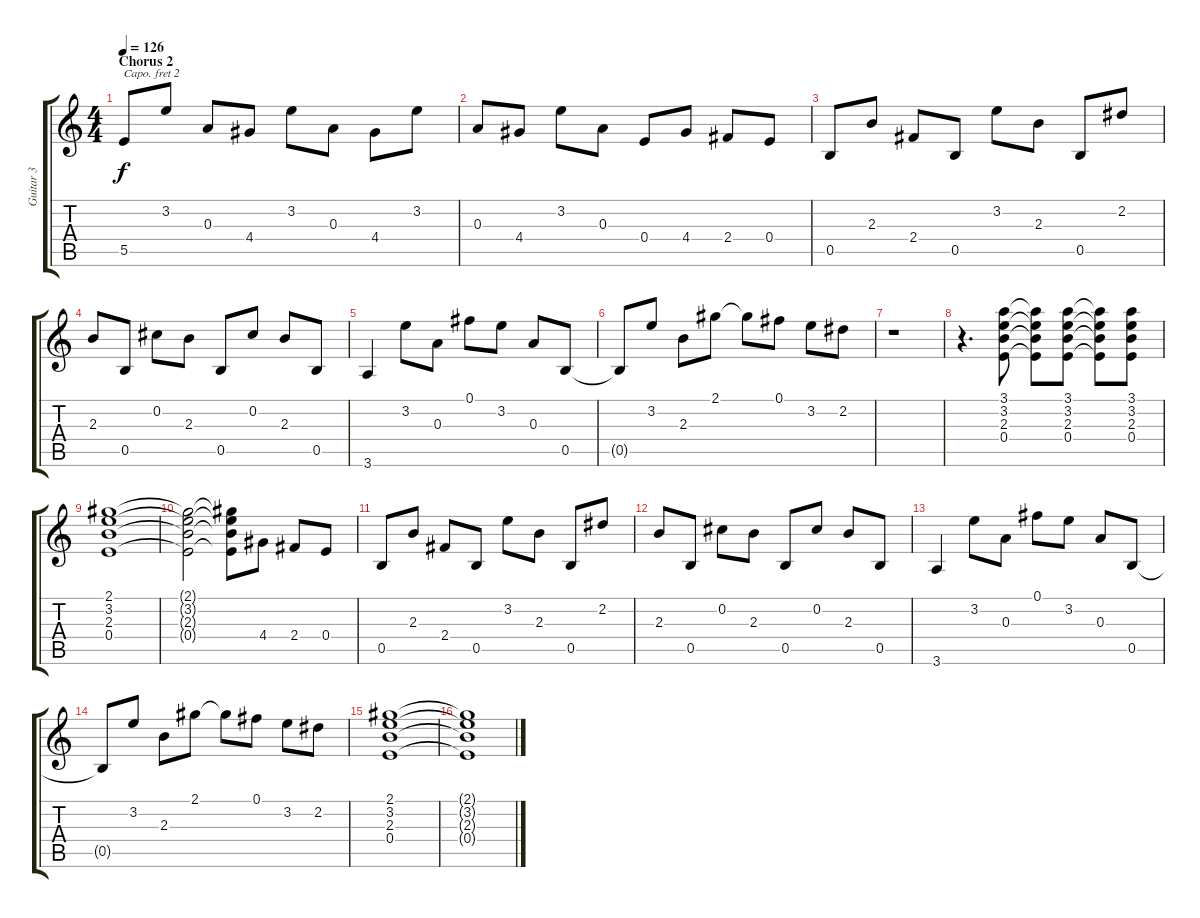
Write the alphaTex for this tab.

\track ("Guitar 3" "Guitar 3") {instrument electricguitarclean}
\staff {score tabs}
\capo 2
\tuning (E4 B3 G3 D3 A2 E2) {hide}
\ts (4 4)
\section ("" "Chorus 2")
\tempo 126
\clef g2
\ks c
5.5.8{dy f} 3.2.8 0.3.8 4.4.8 3.2.8 0.3.8 4.4.8 3.2.8 |
0.3.8 4.4.8 3.2.8 0.3.8 0.4.8 4.4.8 2.4.8 0.4.8 |
0.5.8 2.3.8 2.4.8 0.5.8 3.2.8 2.3.8 0.5.8 2.2.8 |
2.3.8 0.5.8 0.2.8 2.3.8 0.5.8 0.2.8 2.3.8 0.5.8 |
3.6.4 3.2.8 0.3.8 0.1.8 3.2.8 0.3.8 0.5.8 |
0.5{t}.8 3.2.8 2.3.8 2.1.8 2.1{t}.8 0.1.8 3.2.8 2.2.8 |
r.1 |
r.4{d} (3.1 3.2 2.3 0.4).8 (3.1{t} 3.2{t} 2.3{t} 0.4{t}).8 (3.1 3.2 2.3 0.4).8 (3.1{t} 3.2{t} 2.3{t} 0.4{t}).8 (3.1 3.2 2.3 0.4).8 |
(2.1 3.2 2.3 0.4).1 |
(2.1{t} 3.2{t} 2.3{t} 0.4{t}).2 (2.1{t} 3.2{t} 2.3{t} 0.4{t}).8 4.4.8 2.4.8 0.4.8 |
0.5.8 2.3.8 2.4.8 0.5.8 3.2.8 2.3.8 0.5.8 2.2.8 |
2.3.8 0.5.8 0.2.8 2.3.8 0.5.8 0.2.8 2.3.8 0.5.8 |
3.6.4 3.2.8 0.3.8 0.1.8 3.2.8 0.3.8 0.5.8 |
0.5{t}.8 3.2.8 2.3.8 2.1.8 2.1{t}.8 0.1.8 3.2.8 2.2.8 |
(2.1 3.2 2.3 0.4).1{volume 0} |
(2.1{t} 3.2{t} 2.3{t} 0.4{t}).1
